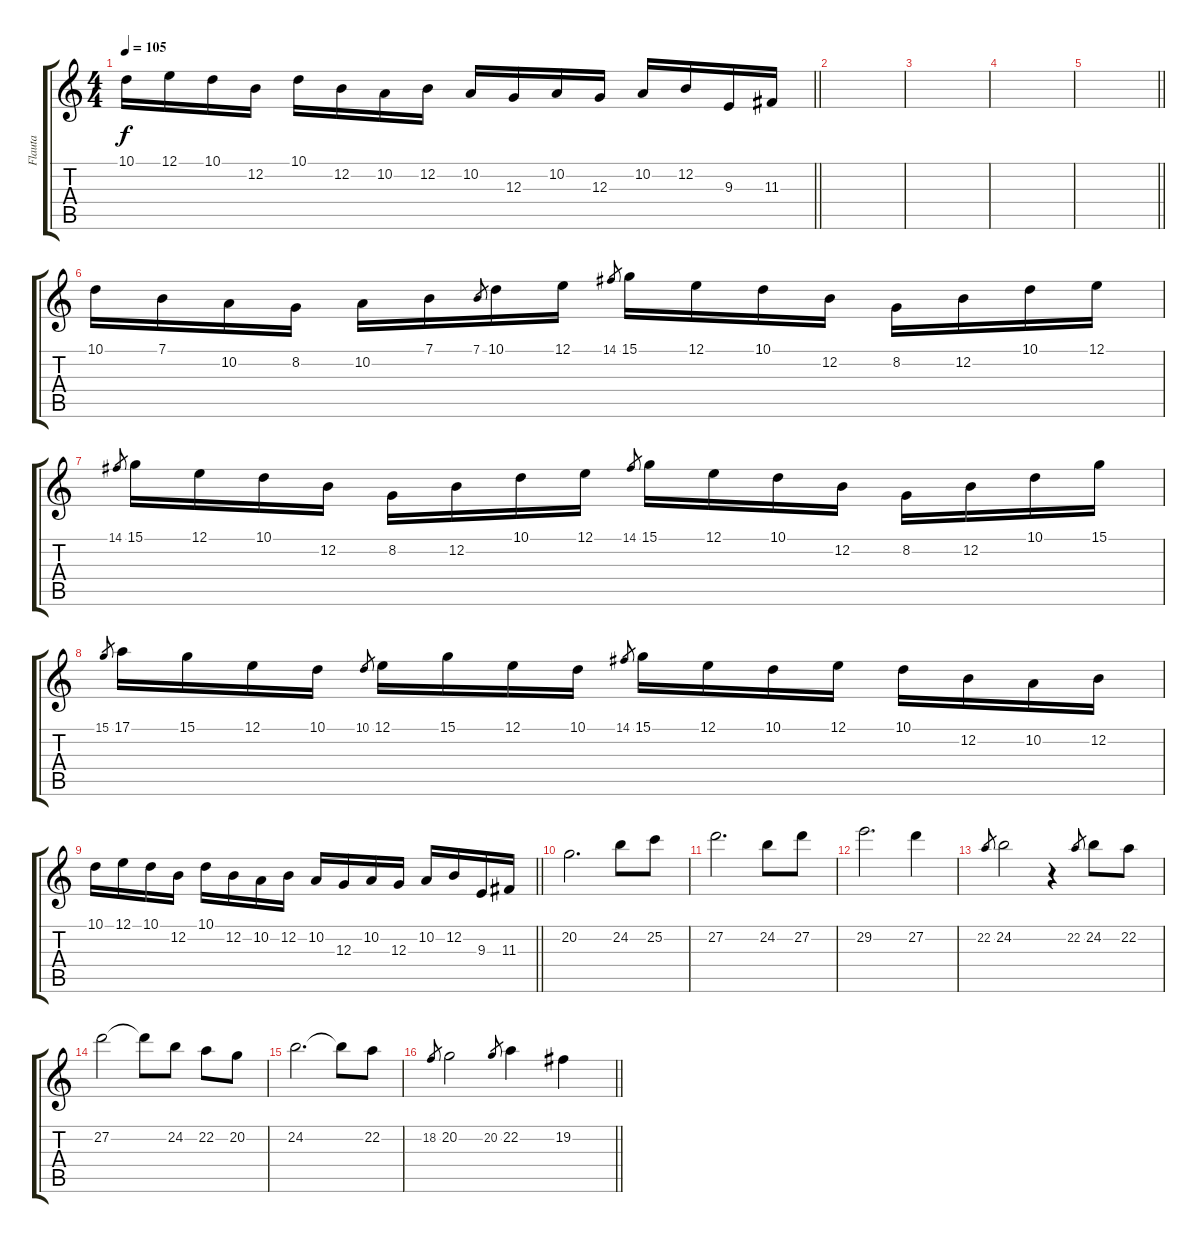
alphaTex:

\track ("Flauta" "Flauta") {instrument flute}
\staff {score tabs}
\tuning (E4 B3 G3 D3 A2 E2) {hide}
\ts (4 4)
\tempo 105
\clef g2
\barLineRight lightlight
\ks c
10.1.16{dy f} 12.1.16 10.1.16 12.2.16 10.1.16 12.2.16 10.2.16 12.2.16 10.2.16 12.3.16 10.2.16 12.3.16 10.2.16 12.2.16 9.3.16 11.3.16 |
|
|
|
\barLineRight lightlight
|
10.1.16{volume 10} 7.1.16 10.2.16 8.2.16 10.2.16 7.1.16 7.1.8{gr} 10.1.16 12.1.16 14.1.8{gr} 15.1.16 12.1.16 10.1.16 12.2.16 8.2.16 12.2.16 10.1.16 12.1.16 |
14.1.8{gr} 15.1.16 12.1.16 10.1.16 12.2.16 8.2.16 12.2.16 10.1.16 12.1.16 14.1.8{gr} 15.1.16 12.1.16 10.1.16 12.2.16 8.2.16 12.2.16 10.1.16 15.1.16 |
15.1.8{gr} 17.1.16 15.1.16 12.1.16 10.1.16 10.1.8{gr} 12.1.16 15.1.16 12.1.16 10.1.16 14.1.8{gr} 15.1.16 12.1.16 10.1.16 12.1.16 10.1.16 12.2.16 10.2.16 12.2.16 |
\barLineRight lightlight
10.1.16 12.1.16 10.1.16 12.2.16 10.1.16 12.2.16 10.2.16 12.2.16 10.2.16 12.3.16 10.2.16 12.3.16 10.2.16 12.2.16 9.3.16 11.3.16 |
20.2.2{d volume 11} 24.2.8 25.2.8 |
27.2.2{d} 24.2.8 27.2.8 |
29.2.2{d} 27.2.4 |
22.2.8{gr} 24.2.2 r.4 22.2.8{gr} 24.2.8 22.2.8 |
27.2.2 27.2{t}.8 24.2.8 22.2.8 20.2.8 |
24.2.2{d} 24.2{t}.8 22.2.8 |
\barLineRight lightlight
18.2.8{gr} 20.2.2 20.2.8{gr} 22.2.4 19.2.4
